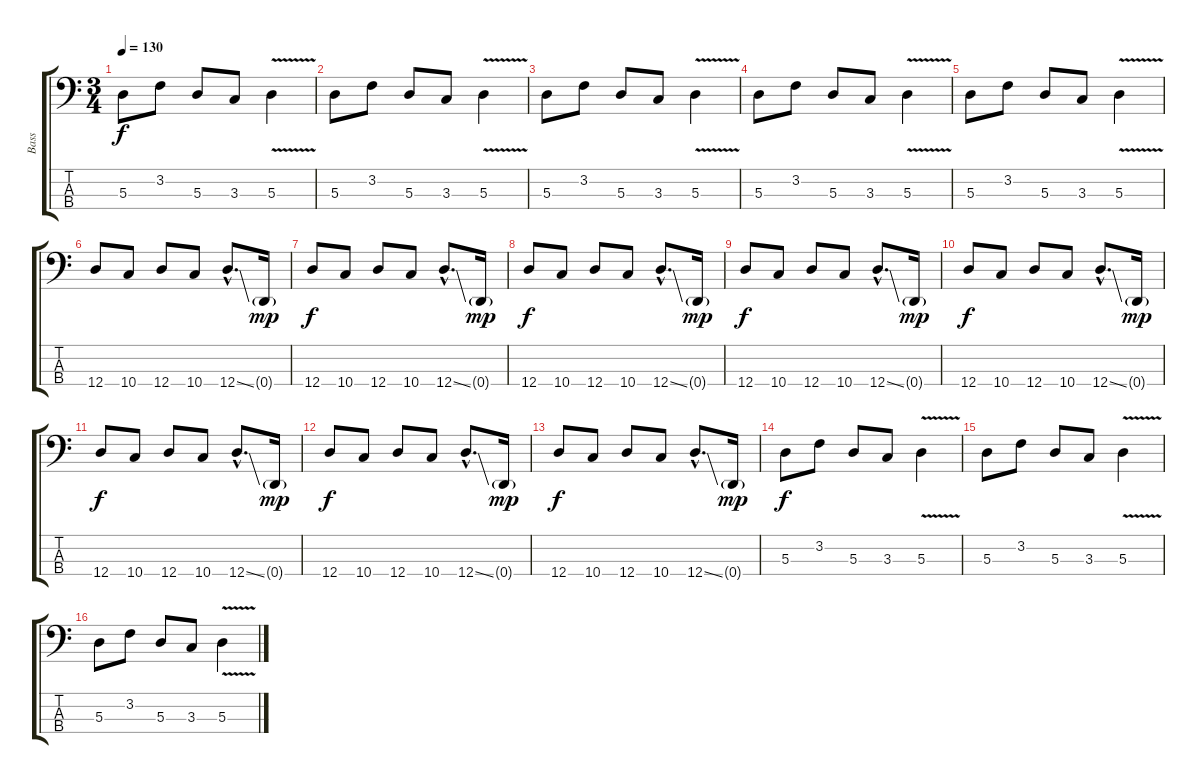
\track ("Bass" "Bass") {instrument slapbass2}
\staff {score tabs}
\tuning (G2 D2 A1 D1) {hide}
\ts (3 4)
\tempo 130
\clef f4
\ks c
5.3.8{dy f} 3.2.8 5.3.8 3.3.8 5.3{v}.4 |
5.3.8 3.2.8 5.3.8 3.3.8 5.3{v}.4 |
5.3.8 3.2.8 5.3.8 3.3.8 5.3{v}.4 |
5.3.8 3.2.8 5.3.8 3.3.8 5.3{v}.4 |
5.3.8 3.2.8 5.3.8 3.3.8 5.3{v}.4 |
12.4.8{volume 13} 10.4.8 12.4.8 10.4.8 12.4{ss hac}.8{d} 0.4{g}.16{dy mp volume 0} |
12.4.8{dy f volume 13} 10.4.8 12.4.8 10.4.8 12.4{ss hac}.8{d} 0.4{g}.16{dy mp volume 0} |
12.4.8{dy f volume 13} 10.4.8 12.4.8 10.4.8 12.4{ss hac}.8{d} 0.4{g}.16{dy mp volume 0} |
12.4.8{dy f volume 13} 10.4.8 12.4.8 10.4.8 12.4{ss hac}.8{d} 0.4{g}.16{dy mp volume 0} |
12.4.8{dy f volume 13} 10.4.8 12.4.8 10.4.8 12.4{ss hac}.8{d} 0.4{g}.16{dy mp volume 0} |
12.4.8{dy f volume 13} 10.4.8 12.4.8 10.4.8 12.4{ss hac}.8{d} 0.4{g}.16{dy mp volume 0} |
12.4.8{dy f volume 13} 10.4.8 12.4.8 10.4.8 12.4{ss hac}.8{d} 0.4{g}.16{dy mp volume 0} |
12.4.8{dy f volume 13} 10.4.8 12.4.8 10.4.8 12.4{ss hac}.8{d} 0.4{g}.16{dy mp volume 0} |
5.3.8{dy f volume 13 instrument slapbass2} 3.2.8 5.3.8 3.3.8 5.3{v}.4 |
5.3.8 3.2.8 5.3.8 3.3.8 5.3{v}.4 |
5.3.8 3.2.8 5.3.8 3.3.8 5.3{v}.4
